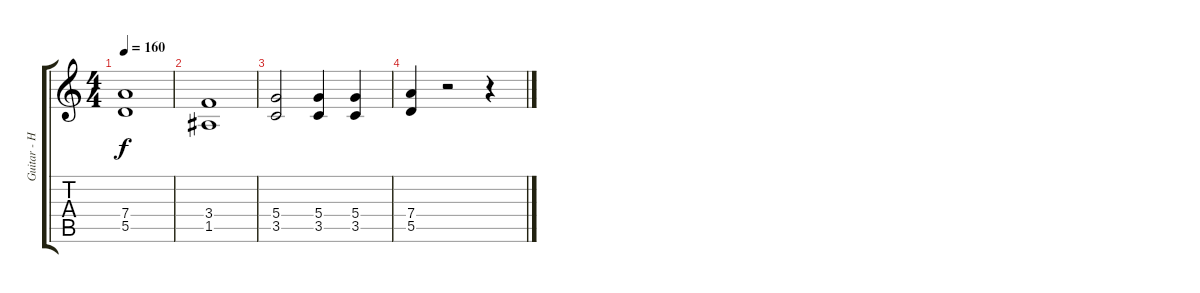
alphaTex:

\track ("Guitar - Henjo Richter" "Guitar - H") {instrument distortionguitar}
\staff {score tabs}
\tuning (E4 B3 G3 D3 A2 E2) {hide}
\ts (4 4)
\tempo 160
\clef g2
\ks c
(7.4{t} 5.5{t}).1{dy f} |
(3.4 1.5).1 |
(5.4 3.5).2 (5.4 3.5).4 (5.4 3.5).4 |
(7.4 5.5).4 r.2 r.4
